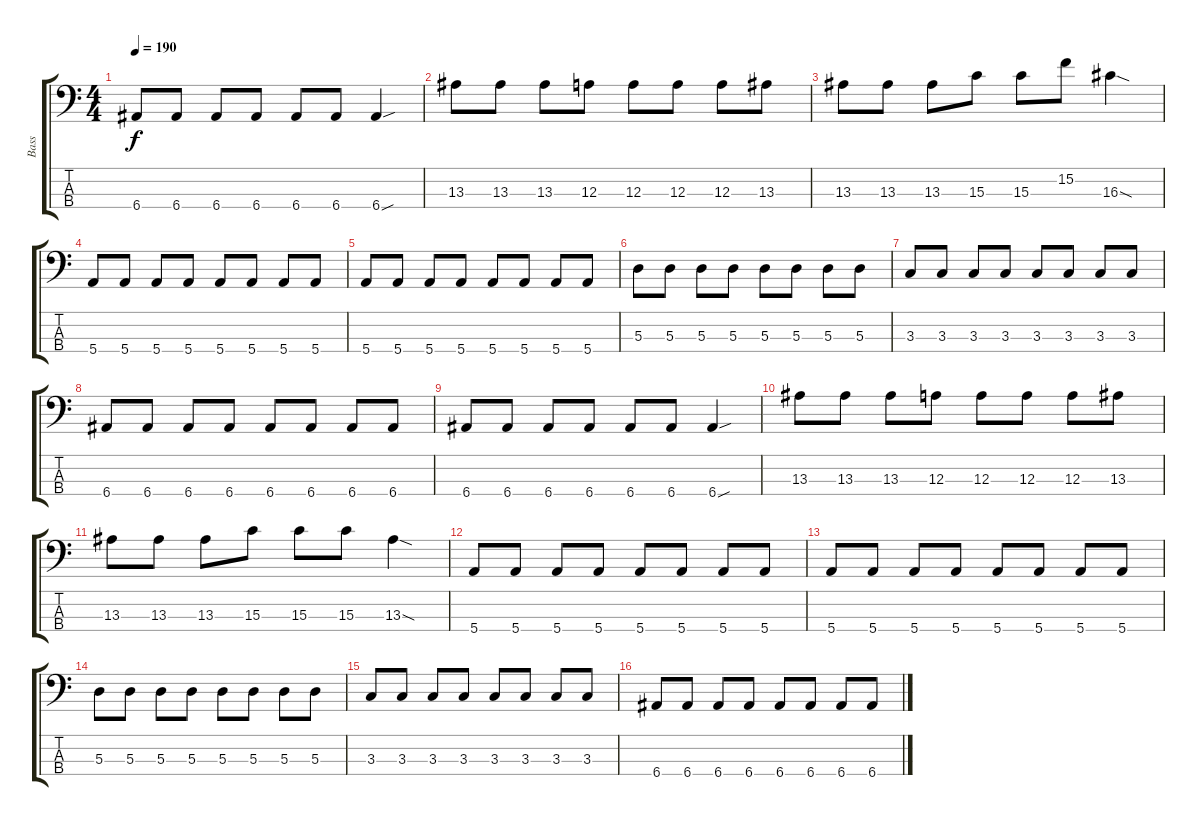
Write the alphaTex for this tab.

\track ("Bass" "Bass") {instrument electricbassfinger}
\staff {score tabs}
\tuning (G2 D2 A1 E1) {hide}
\ts (4 4)
\tempo 190
\clef f4
\ks c
6.4.8{dy f} 6.4.8 6.4.8 6.4.8 6.4.8 6.4.8 6.4{sou}.4 |
13.3.8 13.3.8 13.3.8 12.3.8 12.3.8 12.3.8 12.3.8 13.3.8 |
13.3.8 13.3.8 13.3.8 15.3.8 15.3.8 15.2.8 16.3{sod}.4 |
5.4.8 5.4.8 5.4.8 5.4.8 5.4.8 5.4.8 5.4.8 5.4.8 |
5.4.8 5.4.8 5.4.8 5.4.8 5.4.8 5.4.8 5.4.8 5.4.8 |
5.3.8 5.3.8 5.3.8 5.3.8 5.3.8 5.3.8 5.3.8 5.3.8 |
3.3.8 3.3.8 3.3.8 3.3.8 3.3.8 3.3.8 3.3.8 3.3.8 |
6.4.8 6.4.8 6.4.8 6.4.8 6.4.8 6.4.8 6.4.8 6.4.8 |
6.4.8 6.4.8 6.4.8 6.4.8 6.4.8 6.4.8 6.4{sou}.4 |
13.3.8 13.3.8 13.3.8 12.3.8 12.3.8 12.3.8 12.3.8 13.3.8 |
13.3.8 13.3.8 13.3.8 15.3.8 15.3.8 15.3.8 13.3{sod}.4 |
5.4.8 5.4.8 5.4.8 5.4.8 5.4.8 5.4.8 5.4.8 5.4.8 |
5.4.8 5.4.8 5.4.8 5.4.8 5.4.8 5.4.8 5.4.8 5.4.8 |
5.3.8 5.3.8 5.3.8 5.3.8 5.3.8 5.3.8 5.3.8 5.3.8 |
3.3.8 3.3.8 3.3.8 3.3.8 3.3.8 3.3.8 3.3.8 3.3.8 |
6.4.8 6.4.8 6.4.8 6.4.8 6.4.8 6.4.8 6.4.8 6.4.8
